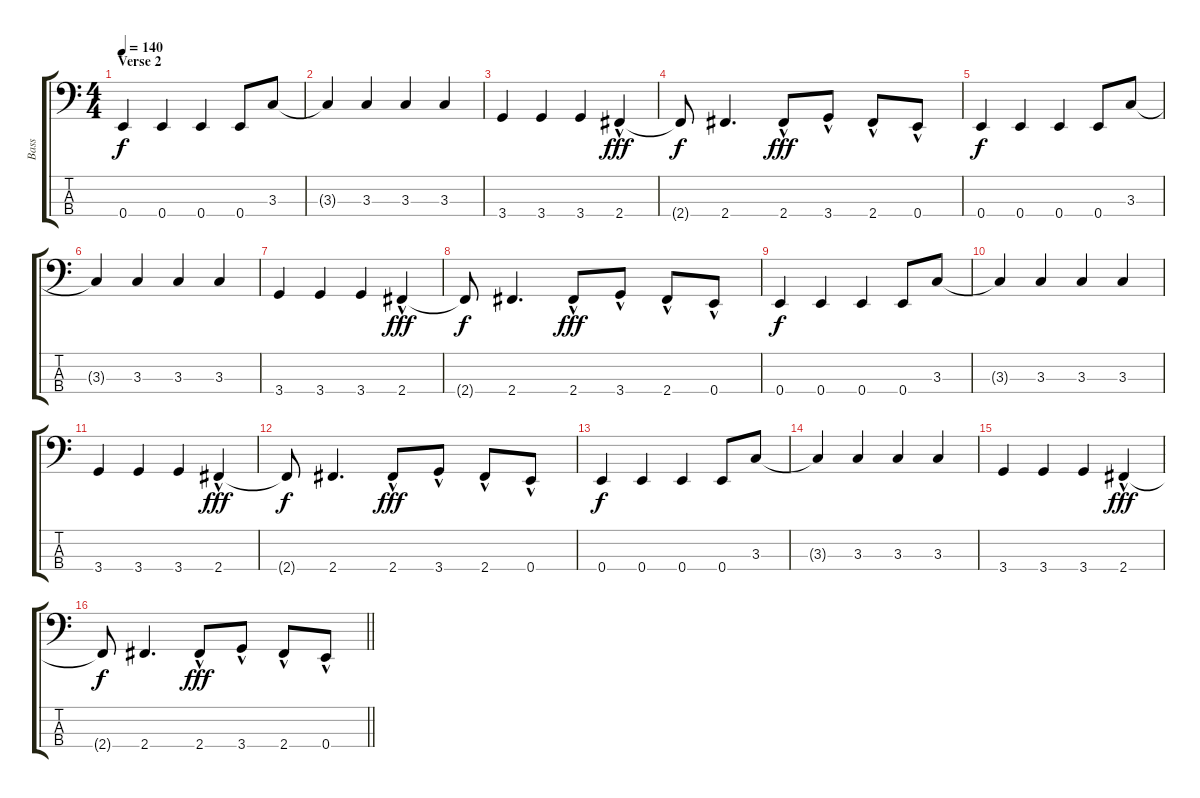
\track ("Bass" "Bass") {instrument electricbasspick}
\staff {score tabs}
\tuning (G2 D2 A1 E1) {hide}
\ts (4 4)
\section ("" "Verse 2")
\tempo 140
\clef f4
\ks c
0.4.4{dy f} 0.4.4 0.4.4 0.4.8 3.3.8 |
3.3{t}.4 3.3.4 3.3.4 3.3.4 |
3.4.4 3.4.4 3.4.4 2.4{hac}.4{dy fff} |
2.4{t}.8{dy f} 2.4.4{d} 2.4{hac}.8{dy fff} 3.4{hac}.8 2.4{hac}.8 0.4{hac}.8 |
0.4.4{dy f} 0.4.4 0.4.4 0.4.8 3.3.8 |
3.3{t}.4 3.3.4 3.3.4 3.3.4 |
3.4.4 3.4.4 3.4.4 2.4{hac}.4{dy fff} |
2.4{t}.8{dy f} 2.4.4{d} 2.4{hac}.8{dy fff} 3.4{hac}.8 2.4{hac}.8 0.4{hac}.8 |
0.4.4{dy f} 0.4.4 0.4.4 0.4.8 3.3.8 |
3.3{t}.4 3.3.4 3.3.4 3.3.4 |
3.4.4 3.4.4 3.4.4 2.4{hac}.4{dy fff} |
2.4{t}.8{dy f} 2.4.4{d} 2.4{hac}.8{dy fff} 3.4{hac}.8 2.4{hac}.8 0.4{hac}.8 |
0.4.4{dy f} 0.4.4 0.4.4 0.4.8 3.3.8 |
3.3{t}.4 3.3.4 3.3.4 3.3.4 |
3.4.4 3.4.4 3.4.4 2.4{hac}.4{dy fff} |
\barLineRight lightlight
2.4{t}.8{dy f} 2.4.4{d} 2.4{hac}.8{dy fff} 3.4{hac}.8 2.4{hac}.8 0.4{hac}.8
